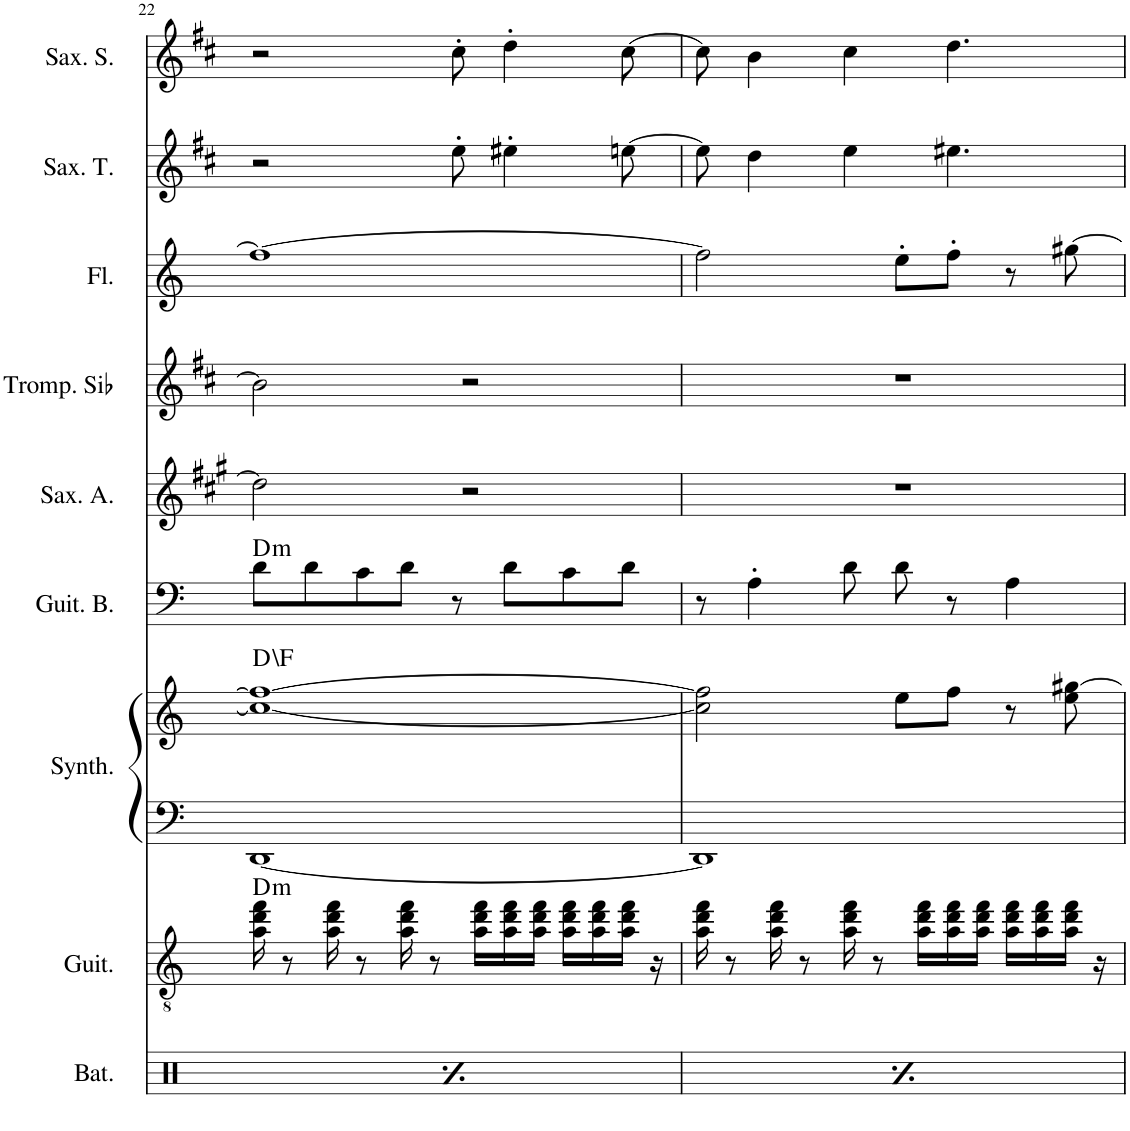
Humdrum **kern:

**kern	**kern	**harte	**kern	**kern	**harte	**kern	**harte	**kern	**kern	**kern	**kern	**kern
*part9	*part8	*part8	*part7	*part7	*part7	*part6	*part6	*part5	*part4	*part3	*part2	*part1
*staff10	*staff9	*	*staff8	*staff7	*	*staff6	*	*staff5	*staff4	*staff3	*staff2	*staff1
*I"Batterie	*I"Guitare Classique	*	*I"Synthétiseur d'instruments à cordes	*	*	*I"Guitare Basse	*	*I"Saxophone Alto	*I"Trompette en Sib	*I"Flûte	*I"Saxophone Ténor	*I"Saxophone Soprano
*I'Bat.	*I'Guit.	*	*I'Synth.	*	*	*I'Guit. B.	*	*I'Sax. A.	*I'Tromp. Sib	*I'Fl.	*I'Sax. T.	*I'Sax. S.
!!LO:PB:g=z
*clefX	*clefGv2	*	*clefF4	*clefG2	*	*clefF4	*	*clefG2	*clefG2	*clefG2	*clefG2	*clefG2
*	*	*	*	*	*	*Trd7c12	*	*Trd5c9	*Trd1c2	*	*Trd8c14	*Trd1c2
*k[]	*k[]	*	*k[]	*k[]	*	*k[]	*	*k[f#c#g#]	*k[f#c#]	*k[]	*k[f#c#]	*k[f#c#]
*M4/4	*M4/4	*	*M4/4	*M4/4	*	*M4/4	*	*M4/4	*M4/4	*M4/4	*M4/4	*M4/4
=22	=22	=22	=22	=22	=22	=22	=22	=22	=22	=22	=22	=22
*^	*	*	*	*	*	*	*	*	*	*	*	*
!	!	!	!LO:H:kt=m	!	!	!	!	!LO:H:kt=m	!	!	!	!	!
16Rgg/LL	4Rf\	16a\ 16dd\ 16ff\	D:min	[1DD	1cc_ 1ff_	D:maj	8d\L	D:min	2dd\]	2b\]	1ff_	2r	2r
16Rgg/	.	8r	.	.	.	.	.	.	.	.	.	.	.
16Rgg/	.	.	.	.	.	.	8d\	.	.	.	.	.	.
16Rgg/JJ	.	16a\ 16dd\ 16ff\	.	.	.	.	.	.	.	.	.	.	.
16Rcc/LL	4Rf\	8r	.	.	.	.	8c\	.	.	.	.	.	.
16Rgg/	.	.	.	.	.	.	.	.	.	.	.	.	.
16Rgg/	.	16a\ 16dd\ 16ff\	.	.	.	.	8d\J	.	.	.	.	.	.
16Rgg/JJ	.	8r	.	.	.	.	.	.	.	.	.	.	.
16Rgg/LL	4Rf\	.	.	.	.	.	8r	.	2r	2r	.	8ee'\	8cc#'\
16Rgg/	.	16a\ 16dd\ 16ff\LL	.	.	.	.	.	.	.	.	.	.	.
16Rgg/	.	16a\ 16dd\ 16ff\	.	.	.	.	8d\L	.	.	.	.	4ee#X'\	4dd'\
16Rgg/JJ	.	16a\ 16dd\ 16ff\JJ	.	.	.	.	.	.	.	.	.	.	.
16Rcc/LL	4Rf\	16a\ 16dd\ 16ff\LL	.	.	.	.	8c\	.	.	.	.	.	.
16Rgg/	.	16a\ 16dd\ 16ff\	.	.	.	.	.	.	.	.	.	.	.
[16Ree/	.	16a\ 16dd\ 16ff\JJ	.	.	.	.	8d\J	.	.	.	.	[8een\	[8cc#\
16Ree/JJ]	.	16r	.	.	.	.	.	.	.	.	.	.	.
=23	=23	=23	=23	=23	=23	=23	=23	=23	=23	=23	=23	=23	=23
16Rgg/LL	4Rf\	16a\ 16dd\ 16ff\	.	1DD]	2cc\] 2ff\]	.	8r	.	1r	1r	2ff\]	8ee\]	8cc#\]
16Rgg/	.	8r	.	.	.	.	.	.	.	.	.	.	.
16Rgg/	.	.	.	.	.	.	4A'\	.	.	.	.	4dd\	4b\
16Rgg/JJ	.	16a\ 16dd\ 16ff\	.	.	.	.	.	.	.	.	.	.	.
16Rcc/LL	4Rf\	8r	.	.	.	.	.	.	.	.	.	.	.
16Rgg/	.	.	.	.	.	.	.	.	.	.	.	.	.
16Rgg/	.	16a\ 16dd\ 16ff\	.	.	.	.	8d\	.	.	.	.	4ee\	4cc#\
16Rgg/JJ	.	8r	.	.	.	.	.	.	.	.	.	.	.
16Rgg/LL	4Rf\	.	.	.	8ee\L	.	8d\	.	.	.	8ee'\L	.	.
16Rgg/	.	16a\ 16dd\ 16ff\LL	.	.	.	.	.	.	.	.	.	.	.
16Rgg/	.	16a\ 16dd\ 16ff\	.	.	8ff\J	.	8r	.	.	.	8ff'\J	4.ee#X\	4.dd\
16Rgg/JJ	.	16a\ 16dd\ 16ff\JJ	.	.	.	.	.	.	.	.	.	.	.
16Rcc/LL	4Rf\	16a\ 16dd\ 16ff\LL	.	.	8r	.	4A\	.	.	.	8r	.	.
16Rgg/	.	16a\ 16dd\ 16ff\	.	.	.	.	.	.	.	.	.	.	.
[16Ree/	.	16a\ 16dd\ 16ff\JJ	.	.	8ee\ [8gg#X\	.	.	.	.	.	[8gg#X\	.	.
16Ree/JJ]	.	16r	.	.	.	.	.	.	.	.	.	.	.
*v	*v	*	*	*	*	*	*	*	*	*	*	*	*
=	=	=	=	=	=	=	=	=	=	=	=	=
*-	*-	*-	*-	*-	*-	*-	*-	*-	*-	*-	*-	*-
